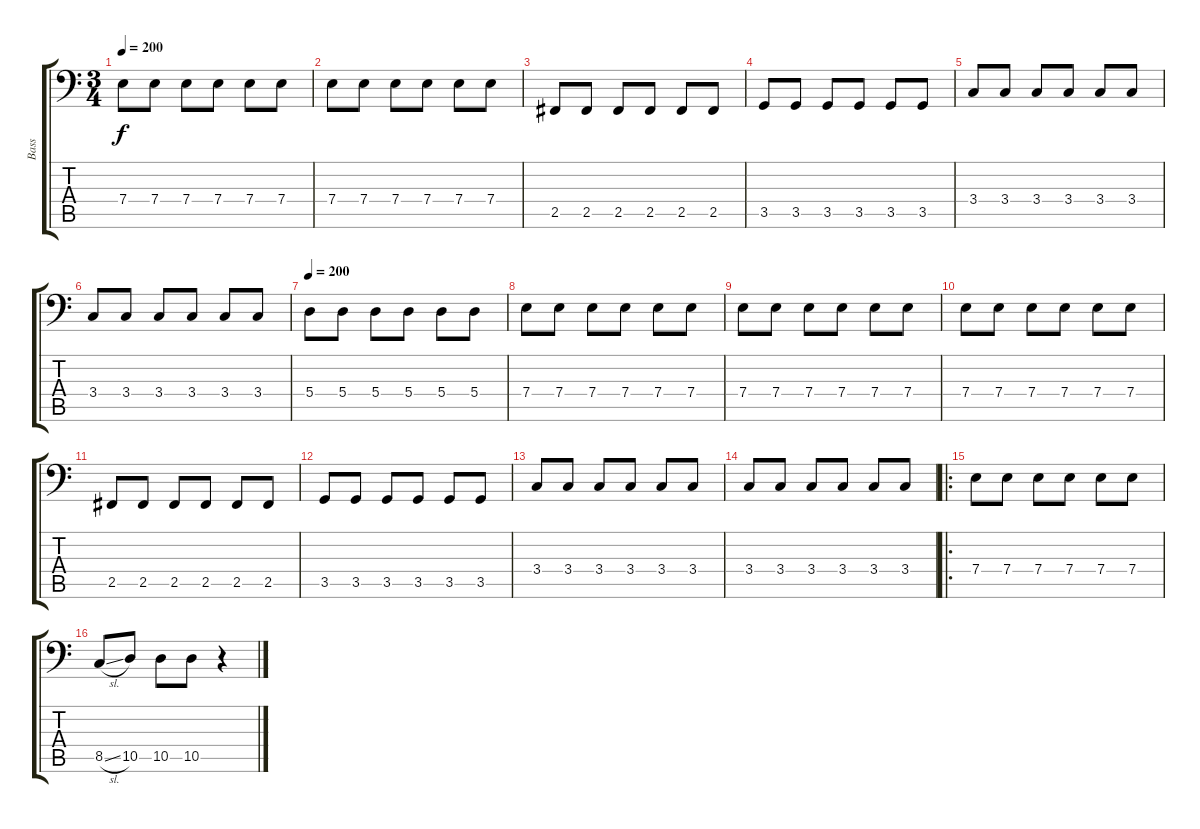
\track ("Bass" "Bass") {instrument electricbasspick}
\staff {score tabs}
\tuning (C3 G2 D2 A1 E1 B0) {hide}
\ts (3 4)
\tempo 200
\clef f4
\ks c
7.4.8{dy f} 7.4.8 7.4.8 7.4.8 7.4.8 7.4.8 |
7.4.8 7.4.8 7.4.8 7.4.8 7.4.8 7.4.8 |
2.5.8 2.5.8 2.5.8 2.5.8 2.5.8 2.5.8 |
3.5.8 3.5.8 3.5.8 3.5.8 3.5.8 3.5.8 |
3.4.8 3.4.8 3.4.8 3.4.8 3.4.8 3.4.8 |
3.4.8 3.4.8 3.4.8 3.4.8 3.4.8 3.4.8 |
\tempo 200
5.4.8 5.4.8 5.4.8 5.4.8 5.4.8 5.4.8 |
7.4.8 7.4.8 7.4.8 7.4.8 7.4.8 7.4.8 |
7.4.8 7.4.8 7.4.8 7.4.8 7.4.8 7.4.8 |
7.4.8 7.4.8 7.4.8 7.4.8 7.4.8 7.4.8 |
2.5.8 2.5.8 2.5.8 2.5.8 2.5.8 2.5.8 |
3.5.8 3.5.8 3.5.8 3.5.8 3.5.8 3.5.8 |
3.4.8 3.4.8 3.4.8 3.4.8 3.4.8 3.4.8 |
3.4.8 3.4.8 3.4.8 3.4.8 3.4.8 3.4.8 |
\ro
7.4.8 7.4.8 7.4.8 7.4.8 7.4.8 7.4.8 |
8.5{sl}.8 10.5.8 10.5.8 10.5.8 r.4
